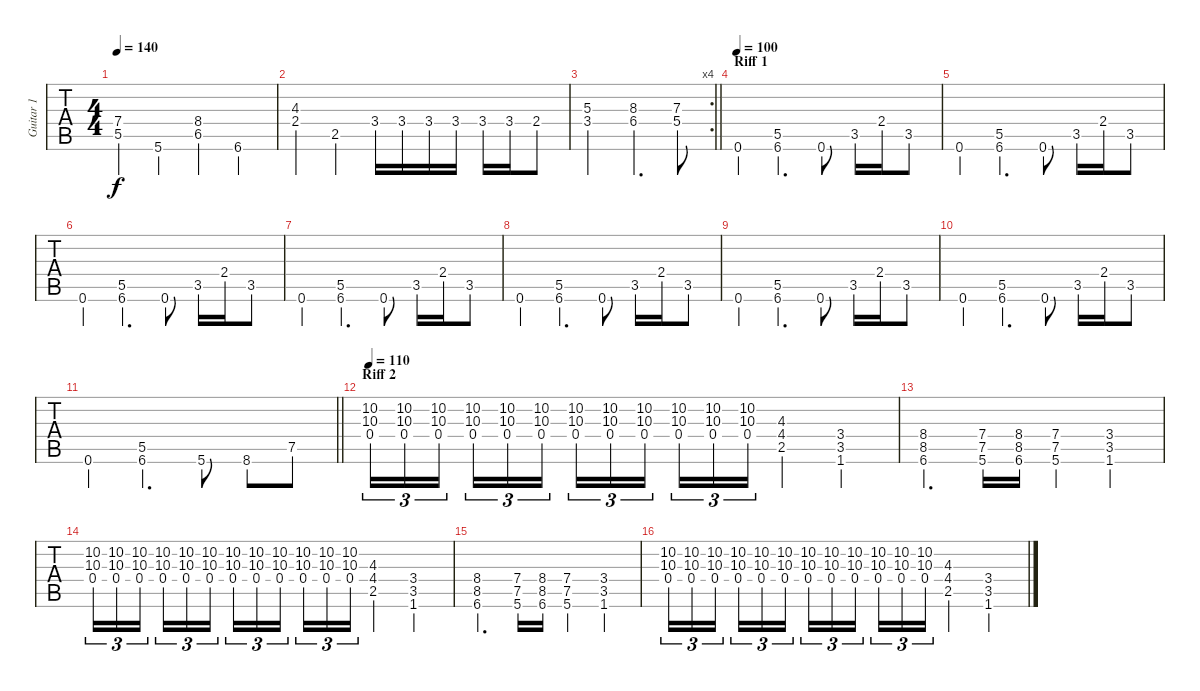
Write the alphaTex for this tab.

\track ("Guitar 1" "Guitar 1") {instrument distortionguitar}
\staff {tabs}
\tuning (C4 G3 Eb3 Bb2 F2 C2) {hide}
\ts (4 4)
\tempo 140
\clef g2
\ks c
(7.4 5.5).4{dy f} 5.6.4 (8.4 6.5).4 6.6.4 |
(4.3 2.4).4 2.5.4 3.4.16 3.4.16 3.4.16 3.4.16 3.4.16 3.4.16 2.4.8 |
\rc 4
\barLineRight lightlight
(5.3 3.4).2 (8.3 6.4).4{d} (7.3 5.4).8 |
\section ("" "Riff 1")
\tempo 100
0.6.4 (5.5 6.6).4{d} 0.6.8 3.5.16 2.4.16 3.5.8 |
0.6.4 (5.5 6.6).4{d} 0.6.8 3.5.16 2.4.16 3.5.8 |
0.6.4 (5.5 6.6).4{d} 0.6.8 3.5.16 2.4.16 3.5.8 |
0.6.4 (5.5 6.6).4{d} 0.6.8 3.5.16 2.4.16 3.5.8 |
0.6.4 (5.5 6.6).4{d} 0.6.8 3.5.16 2.4.16 3.5.8 |
0.6.4 (5.5 6.6).4{d} 0.6.8 3.5.16 2.4.16 3.5.8 |
0.6.4 (5.5 6.6).4{d} 0.6.8 3.5.16 2.4.16 3.5.8 |
\barLineRight lightlight
0.6.4 (5.5 6.6).4{d} 5.6.8 8.6.8 7.5.8 |
\section ("" "Riff 2")
\tempo 110
(10.2 10.3 0.4).16{tu (3 2)} (10.2 10.3 0.4).16{tu (3 2)} (10.2 10.3 0.4).16{tu (3 2) beam splitsecondary} (10.2 10.3 0.4).16{tu (3 2)} (10.2 10.3 0.4).16{tu (3 2)} (10.2 10.3 0.4).16{tu (3 2)} (10.2 10.3 0.4).16{tu (3 2)} (10.2 10.3 0.4).16{tu (3 2)} (10.2 10.3 0.4).16{tu (3 2) beam splitsecondary} (10.2 10.3 0.4).16{tu (3 2)} (10.2 10.3 0.4).16{tu (3 2)} (10.2 10.3 0.4).16{tu (3 2)} (4.3 4.4 2.5).4 (3.4 3.5 1.6).4 |
(8.4 8.5 6.6).4{d} (7.4 7.5 5.6).16 (8.4 8.5 6.6).16 (7.4 7.5 5.6).4 (3.4 3.5 1.6).4 |
(10.2 10.3 0.4).16{tu (3 2)} (10.2 10.3 0.4).16{tu (3 2)} (10.2 10.3 0.4).16{tu (3 2) beam splitsecondary} (10.2 10.3 0.4).16{tu (3 2)} (10.2 10.3 0.4).16{tu (3 2)} (10.2 10.3 0.4).16{tu (3 2)} (10.2 10.3 0.4).16{tu (3 2)} (10.2 10.3 0.4).16{tu (3 2)} (10.2 10.3 0.4).16{tu (3 2) beam splitsecondary} (10.2 10.3 0.4).16{tu (3 2)} (10.2 10.3 0.4).16{tu (3 2)} (10.2 10.3 0.4).16{tu (3 2)} (4.3 4.4 2.5).4 (3.4 3.5 1.6).4 |
(8.4 8.5 6.6).4{d} (7.4 7.5 5.6).16 (8.4 8.5 6.6).16 (7.4 7.5 5.6).4 (3.4 3.5 1.6).4 |
(10.2 10.3 0.4).16{tu (3 2)} (10.2 10.3 0.4).16{tu (3 2)} (10.2 10.3 0.4).16{tu (3 2) beam splitsecondary} (10.2 10.3 0.4).16{tu (3 2)} (10.2 10.3 0.4).16{tu (3 2)} (10.2 10.3 0.4).16{tu (3 2)} (10.2 10.3 0.4).16{tu (3 2)} (10.2 10.3 0.4).16{tu (3 2)} (10.2 10.3 0.4).16{tu (3 2) beam splitsecondary} (10.2 10.3 0.4).16{tu (3 2)} (10.2 10.3 0.4).16{tu (3 2)} (10.2 10.3 0.4).16{tu (3 2)} (4.3 4.4 2.5).4 (3.4 3.5 1.6).4
